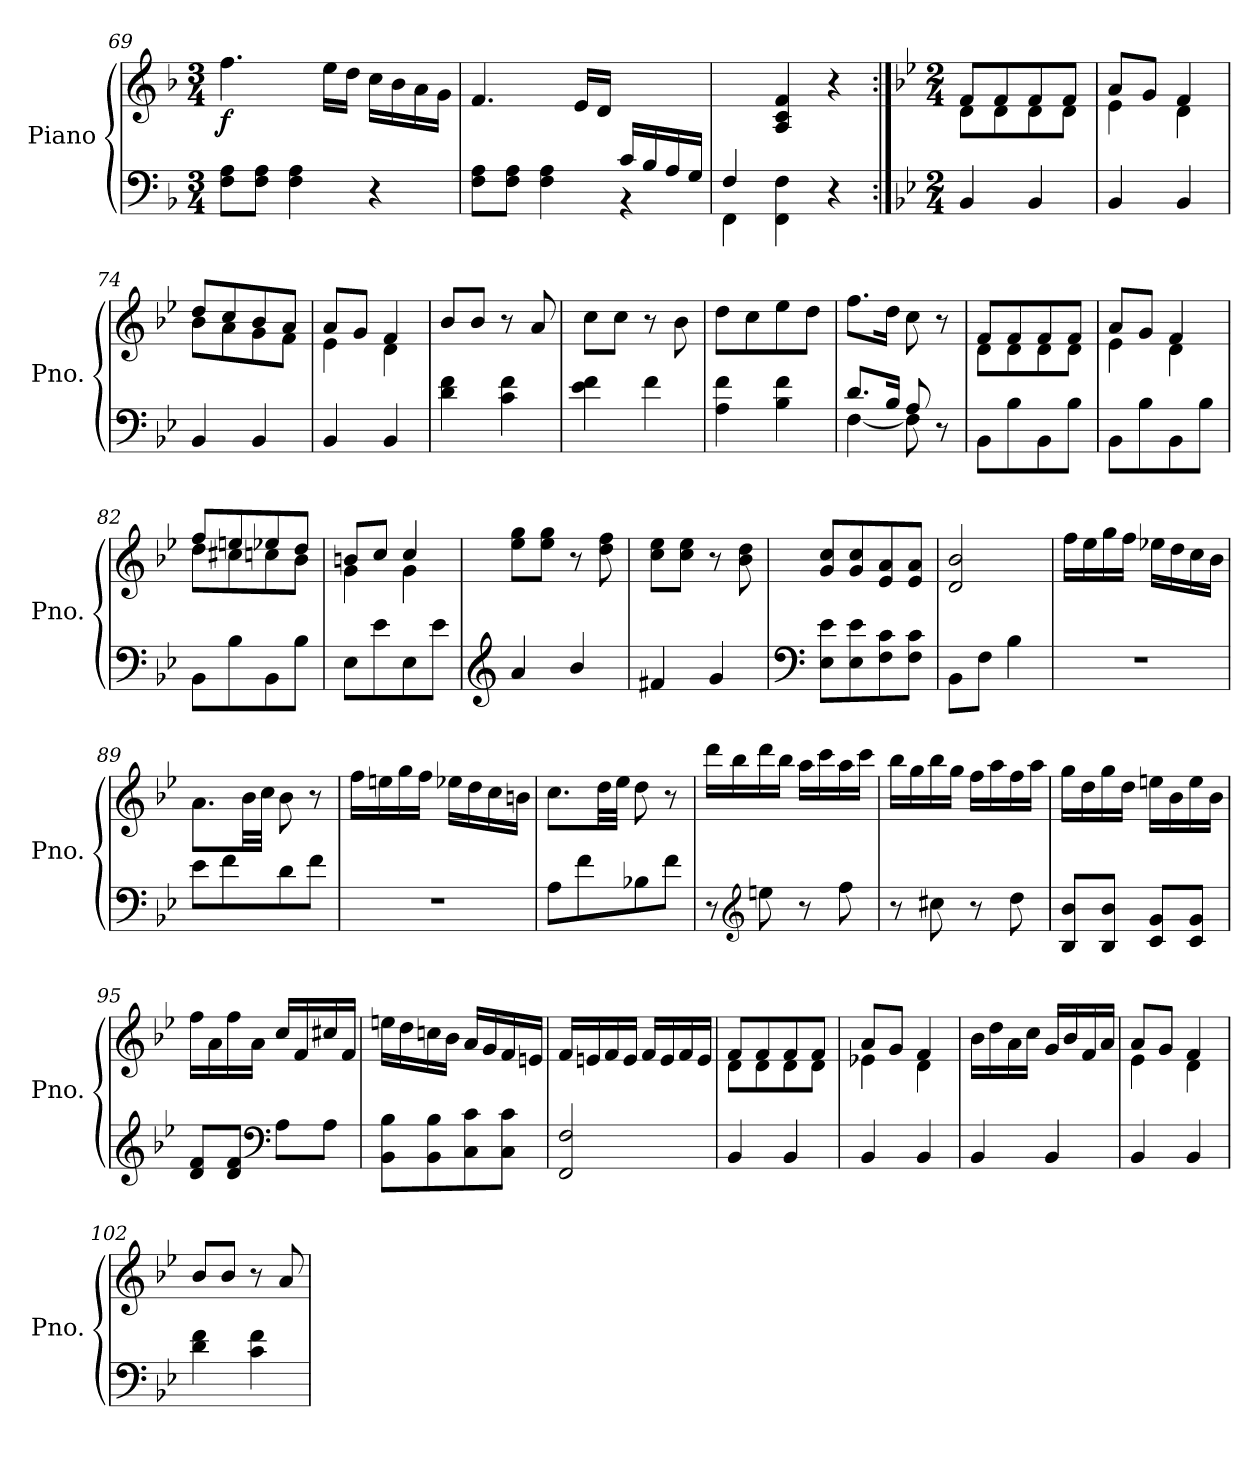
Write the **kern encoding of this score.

**kern	**kern	**dynam
*part1	*part1	*part1
*staff2	*staff1	*staff1/2
*I"Piano	*	*
*I'Pno.	*	*
*clefF4	*clefG2	*
*k[b-]	*k[b-]	*
*M3/4	*M3/4	*
=69	=69	=69
!	!	!LO:DY:b
8F\ 8A\L	4.ff\	f
8F\ 8A\J	.	.
4F\ 4A\	.	.
.	16ee\LL	.
.	16dd\JJ	.
4r	16cc\LL	.
.	16b-\	.
.	16a\	.
.	16g\JJ	.
=70	=70	=70
*^	*	*
2ryy	8F\ 8A\L	4.f/	.
.	8F\ 8A\J	.	.
.	4F\ 4A\	.	.
.	.	16e/LL	.
.	.	16d/JJ	.
16c/LL	4r	4ryy	.
16B-/	.	.	.
16A/	.	.	.
16G/JJ	.	.	.
=71	=71	=71	=71
4F/	4FF\	4ryy	.
2ryy	4FF\ 4F\	4A/ 4c/ 4f/	.
.	4r	4r	.
*v	*v	*	*
!!LO:LB:g=z
=72:|!	=72:|!	=72:|!
*k[b-e-]	*k[b-e-]	*
*M2/4	*M2/4	*
*	*MM80	*
*	*^	*
4BB-/	8f/L	8d\L	.
.	8f/	8d\	.
4BB-/	8f/	8d\	.
.	8f/J	8d\J	.
=73	=73	=73	=73
4BB-/	8a/L	4e-\	.
.	8g/J	.	.
4BB-/	4f/	4d\	.
=74	=74	=74	=74
4BB-/	8dd/L	8b-\L	.
.	8cc/	8a\	.
4BB-/	8b-/	8g\	.
.	8a/J	8f\J	.
=75	=75	=75	=75
4BB-/	8a/L	4e-\	.
.	8g/J	.	.
4BB-/	4f/	4d\	.
*	*v	*v	*
=76	=76	=76
4d\ 4f\	8b-/L	.
.	8b-/J	.
4c\ 4f\	8r	.
.	8a/	.
=77	=77	=77
4e-\ 4f\	8cc\L	.
.	8cc\J	.
4f\	8r	.
.	8b-\	.
=78	=78	=78
4A\ 4f\	8dd\L	.
.	8cc\	.
4B-\ 4f\	8ee-\	.
.	8dd\J	.
=79	=79	=79
*^	*	*
8.d/L	[4F\	8.ff\L	.
16B-/Jk	.	16dd\Jk	.
8A/	8F\]	8cc\	.
8ryy	8r	8r	.
*v	*v	*	*
=80	=80	=80
*	*^	*
8BB-\L	8f/L	8d\L	.
8B-\	8f/	8d\	.
8BB-\	8f/	8d\	.
8B-\J	8f/J	8d\J	.
!!LO:PB:g=z	!!
=81	=81	=81	=81
8BB-\L	8a/L	4e-\	.
8B-\	8g/J	.	.
8BB-\	4f/	4d\	.
8B-\J	.	.	.
=82	=82	=82	=82
8BB-\L	8ff/L	8dd\L	.
8B-\	8een/	8cc#X\	.
8BB-\	8ee-X/	8ccn\	.
8B-\J	8dd/J	8b-\J	.
=83	=83	=83	=83
8E-\L	8bn/L	4g\	.
8e-\	8cc/J	.	.
8E-\	4cc/	4g\	.
8e-\J	.	.	.
*	*v	*v	*
=84	=84	=84
*clefG2	*	*
4a/	8ee-\ 8gg\L	.
.	8ee-\ 8gg\J	.
4b-/	8r	.
.	8dd\ 8ff\	.
=85	=85	=85
4f#X/	8cc\ 8ee-\L	.
.	8cc\ 8ee-\J	.
4g/	8r	.
.	8b-\ 8dd\	.
=86	=86	=86
*clefF4	*	*
8E-\ 8e-\L	8g/ 8cc/L	.
8E-\ 8e-\	8g/ 8cc/	.
8F\ 8c\	8e-/ 8a/	.
8F\ 8c\J	8e-/ 8a/J	.
=87	=87	=87
8BB-\L	2d/ 2b-/	.
8F\J	.	.
4B-\	.	.
=88	=88	=88
2r	16ff\LL	.
.	16ee-\	.
.	16gg\	.
.	16ff\JJ	.
.	16ee-X\LL	.
.	16dd\	.
.	16cc\	.
.	16b-\JJ	.
!!LO:LB:g=z
=89	=89	=89
8e-\L	8.a\L	.
8f\	.	.
.	32b-\LL	.
.	32cc\JJJ	.
8d\	8b-\	.
8f\J	8r	.
=90	=90	=90
2r	16ff\LL	.
.	16een\	.
.	16gg\	.
.	16ff\JJ	.
.	16ee-X\LL	.
.	16dd\	.
.	16cc\	.
.	16bn\JJ	.
=91	=91	=91
8A\L	8.cc\L	.
8f\	.	.
.	32dd\LL	.
.	32ee-\JJJ	.
8B-X\	8dd\	.
8f\J	8r	.
=92	=92	=92
8r	16ddd\LL	.
.	16bb-\	.
*clefG2	*	*
8een\	16ddd\	.
.	16bb-\JJ	.
8r	16aa\LL	.
.	16ccc\	.
8ff\	16aa\	.
.	16ccc\JJ	.
=93	=93	=93
8r	16bb-\LL	.
.	16gg\	.
8cc#X\	16bb-\	.
.	16gg\JJ	.
8r	16ff\LL	.
.	16aa\	.
8dd\	16ff\	.
.	16aa\JJ	.
!!LO:LB:g=z
=94	=94	=94
8B-/ 8b-/L	16gg\LL	.
.	16dd\	.
8B-/ 8b-/J	16gg\	.
.	16dd\JJ	.
8c/ 8g/L	16een\LL	.
.	16b-\	.
8c/ 8g/J	16ee\	.
.	16b-\JJ	.
=95	=95	=95
8d/ 8f/L	16ff\LL	.
.	16a\	.
8d/ 8f/J	16ff\	.
.	16a\JJ	.
*clefF4	*	*
8A\L	16cc/LL	.
.	16f/	.
8A\J	16cc#X/	.
.	16f/JJ	.
=96	=96	=96
8BB-\ 8B-\L	16een\LL	.
.	16dd\	.
8BB-\ 8B-\	16ccn\	.
.	16b-\JJ	.
8C\ 8c\	16a/LL	.
.	16g/	.
8C\ 8c\J	16f/	.
.	16en/JJ	.
=97	=97	=97
2FF/ 2F/	16f/LL	.
.	16en/	.
.	16f/	.
.	16e/JJ	.
.	16f/LL	.
.	16e/	.
.	16f/	.
.	16e/JJ	.
=98	=98	=98
*	*^	*
4BB-/	8f/L	8d\L	.
.	8f/	8d\	.
4BB-/	8f/	8d\	.
.	8f/J	8d\J	.
=99	=99	=99	=99
4BB-/	8a/L	4e-X\	.
.	8g/J	.	.
4BB-/	4f/	4d\	.
*	*v	*v	*
!!LO:LB:g=z
=100	=100	=100
4BB-/	16b-\LL	.
.	16dd\	.
.	16a\	.
.	16cc\JJ	.
4BB-/	16g/LL	.
.	16b-/	.
.	16f/	.
.	16a/JJ	.
=101	=101	=101
*	*^	*
4BB-/	8a/L	4e-\	.
.	8g/J	.	.
4BB-/	4f/	4d\	.
*	*v	*v	*
=102	=102	=102
4d\ 4f\	8b-/L	.
.	8b-/J	.
4c\ 4f\	8r	.
.	8a/	.
=	=	=
*-	*-	*-
